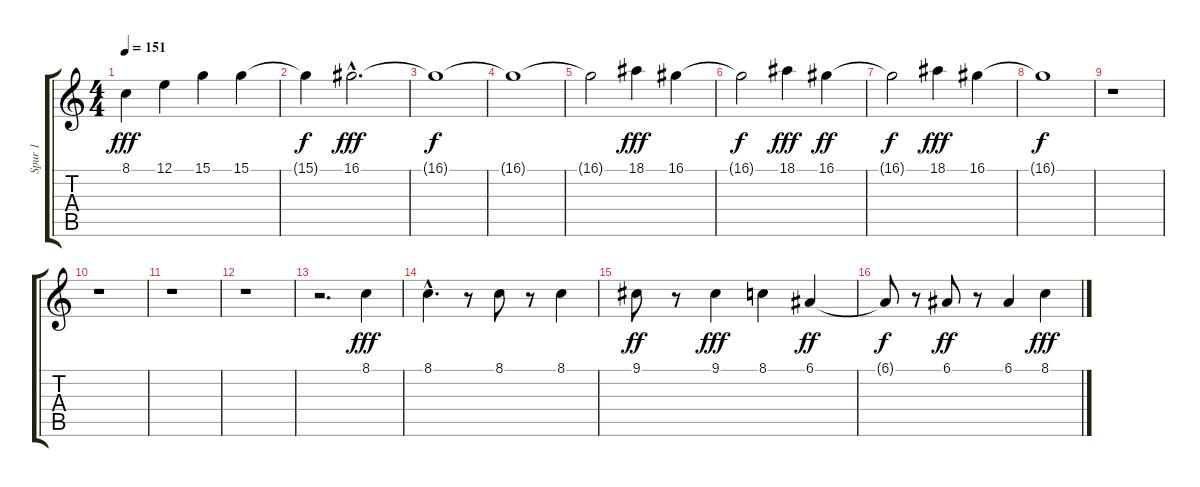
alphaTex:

\track ("Spur 1" "Spur 1") {instrument clarinet}
\staff {score tabs}
\tuning (E4 B3 G3 D3 A2 E2) {hide}
\ts (4 4)
\tempo 151
\clef g2
\ks c
8.1.4{dy fff} 12.1.4 15.1.4 15.1.4 |
15.1{t}.4{dy f} 16.1{hac}.2{d dy fff} |
16.1{t}.1{dy f} |
16.1{t}.1 |
16.1{t}.2 18.1.4{dy fff} 16.1.4 |
16.1{t}.2{dy f} 18.1.4{dy fff} 16.1.4{dy ff} |
16.1{t}.2{dy f} 18.1.4{dy fff} 16.1.4 |
16.1{t}.1{dy f} |
r.1 |
r.1 |
r.1 |
r.1 |
r.2{d} 8.1.4{dy fff} |
8.1{hac}.4{d} r.8 8.1.8 r.8 8.1.4 |
9.1.8{dy ff} r.8 9.1.4{dy fff} 8.1.4 6.1.4{dy ff} |
6.1{t}.8{dy f} r.8 6.1.8{dy ff} r.8 6.1.4 8.1.4{dy fff}
